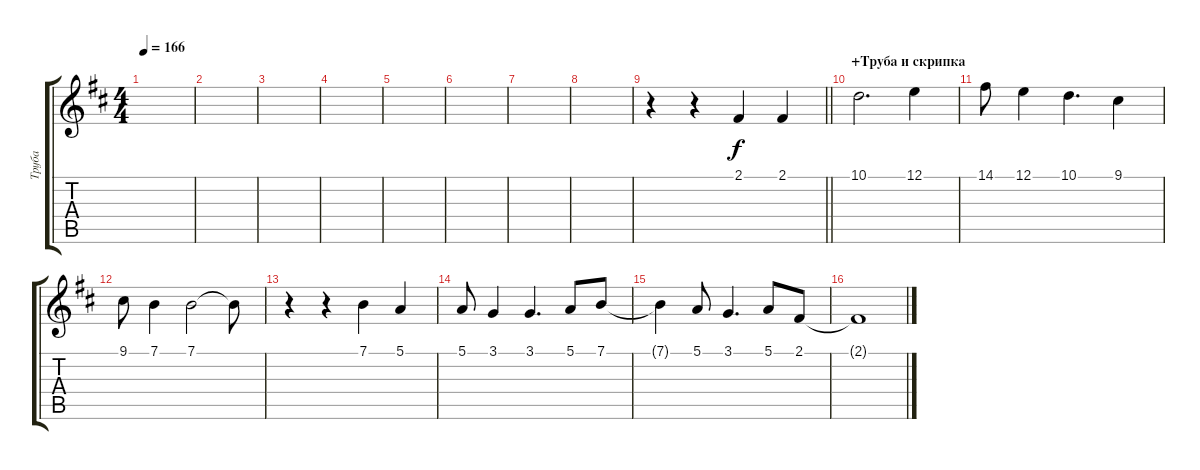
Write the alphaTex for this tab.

\track ("Труба" "Труба") {instrument trumpet}
\staff {score tabs}
\tuning (E4 B3 G3 D3 A2 E2) {hide}
\ts (4 4)
\tempo 166
\clef g2
\ks bminor
|
|
|
|
|
|
|
|
\barLineRight lightlight
r.4 r.4 2.1.4 2.1.4 |
\section ("" "+Труба и скрипка")
10.1.2{d} 12.1.4 |
14.1.8 12.1.4 10.1.4{d} 9.1.4 |
9.1.8 7.1.4 7.1.2 7.1{t}.8 |
r.4 r.4 7.1.4 5.1.4 |
5.1.8 3.1.4 3.1.4{d} 5.1.8 7.1.8 |
7.1{t}.4 5.1.8 3.1.4{d} 5.1.8 2.1.8 |
2.1{t}.1
